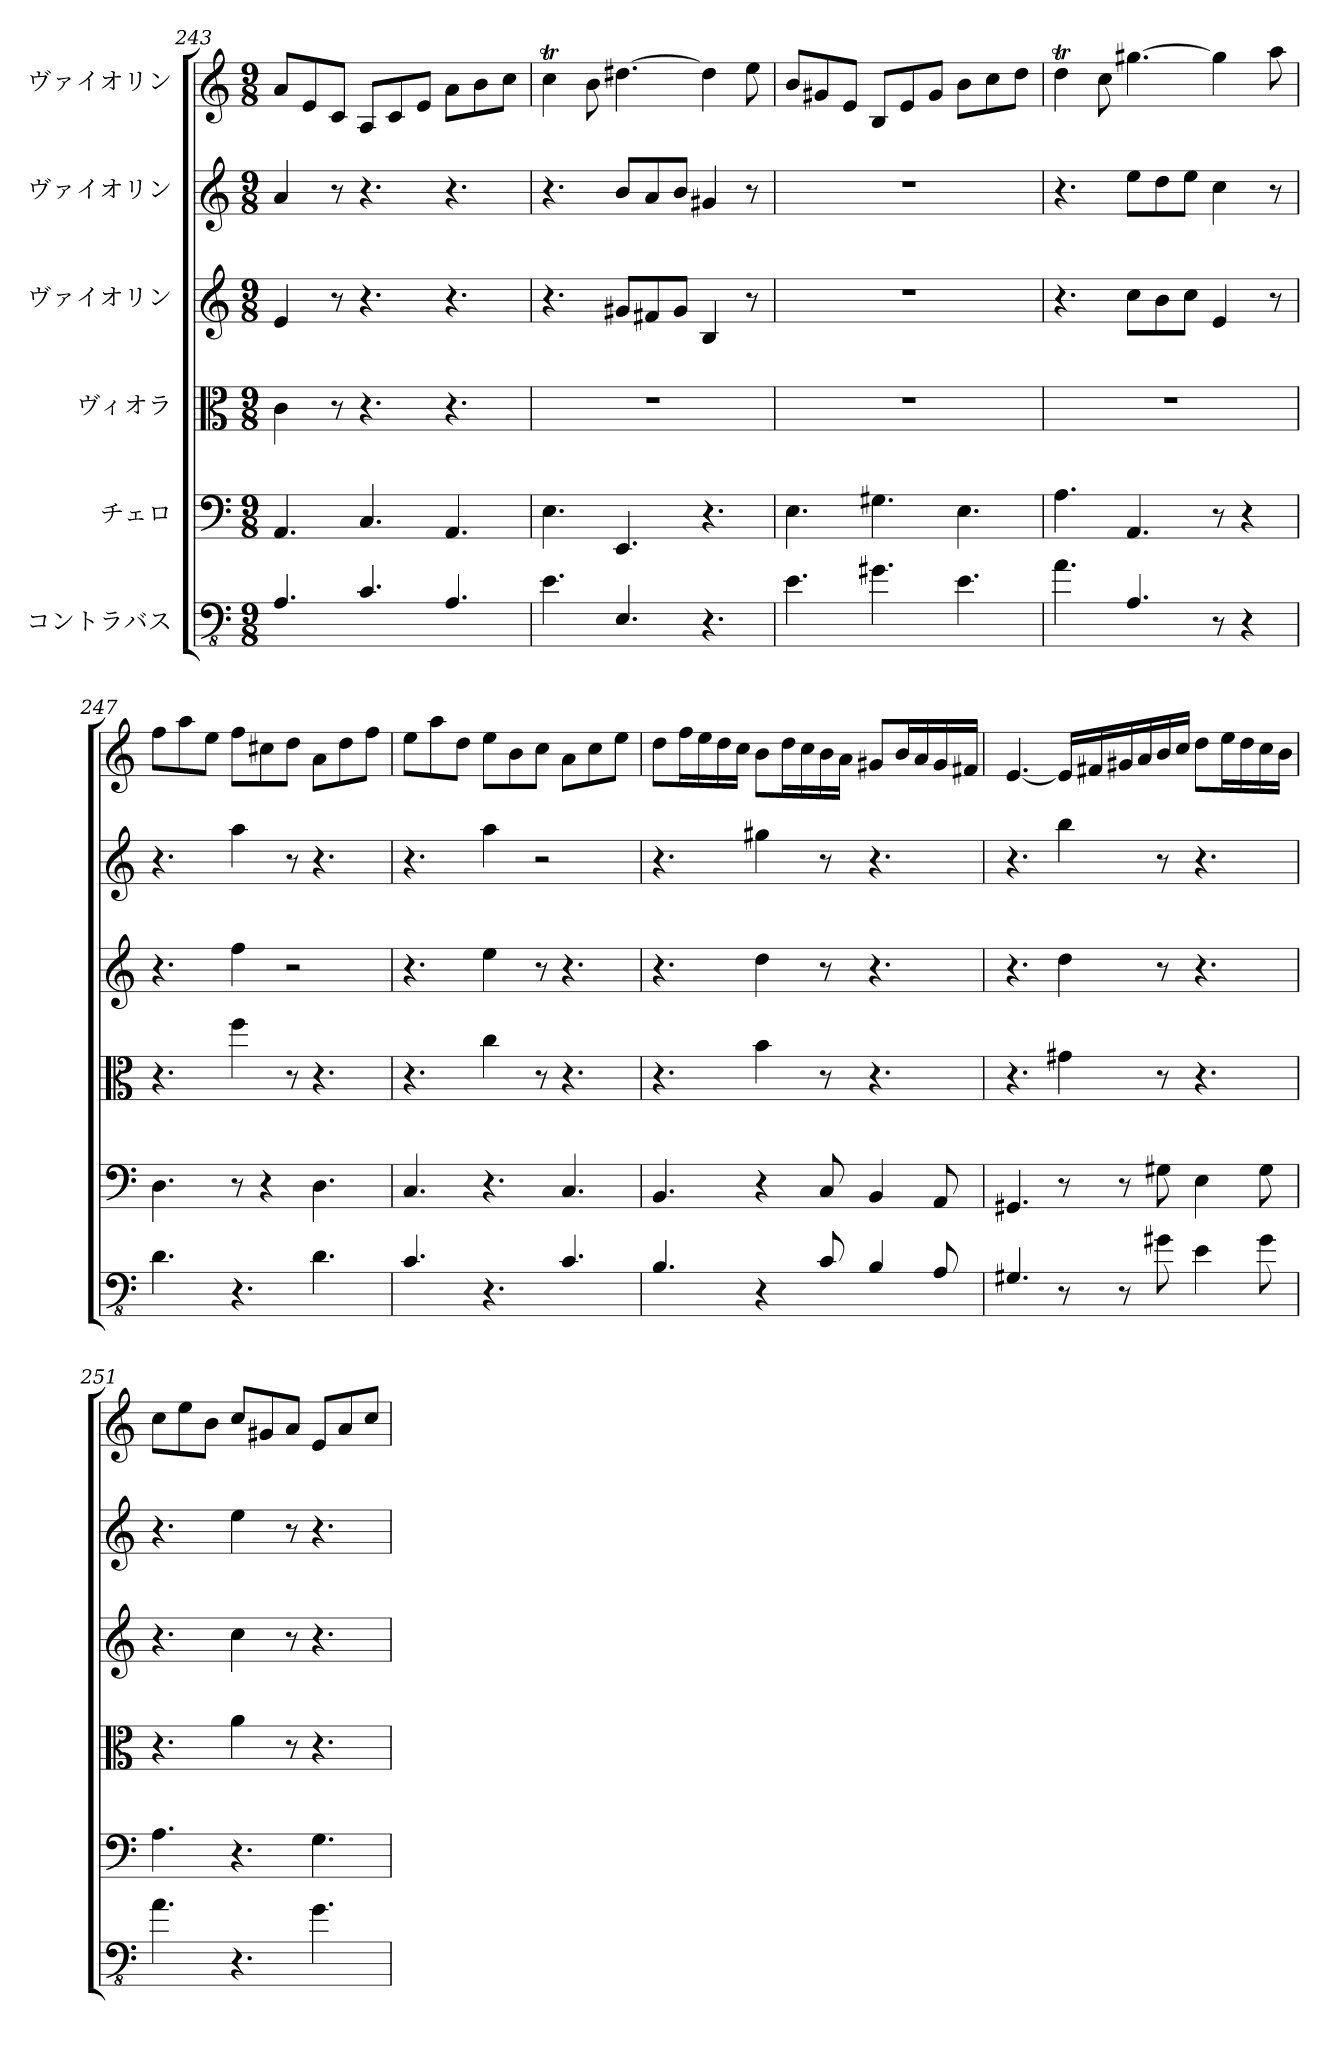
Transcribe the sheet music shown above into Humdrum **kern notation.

**kern	**kern	**kern	**kern	**kern	**kern
*part6	*part5	*part4	*part3	*part2	*part1
*staff6	*staff5	*staff4	*staff3	*staff2	*staff1
*I"コントラバス	*I"チェロ	*I"ヴィオラ	*I"ヴァイオリン	*I"ヴァイオリン	*I"ヴァイオリン
*clefFv4	*clefF4	*clefC3	*clefG2	*clefG2	*clefG2
*ITrd7c12	*	*	*	*	*
*k[]	*k[]	*k[]	*k[]	*k[]	*k[]
*M9/8	*M9/8	*M9/8	*M9/8	*M9/8	*M9/8
=243	=243	=243	=243	=243	=243
4.AAA/	4.AA/	4c\	4e/	4a/	8a/L
.	.	.	.	.	8e/
.	.	8r	8r	8r	8c/J
4.CC/	4.C/	4.r	4.r	4.r	8A/L
.	.	.	.	.	8c/
.	.	.	.	.	8e/J
4.AAA/	4.AA/	4.r	4.r	4.r	8a\L
.	.	.	.	.	8b\
.	.	.	.	.	8cc\J
=244	=244	=244	=244	=244	=244
4.EE\	4.E\	8%9r	4.r	4.r	4ccT\
.	.	.	.	.	8b\
4.EEE/	4.EE/	.	8g#X/L	8b/L	[4.dd#X\
.	.	.	8f#X/	8a/	.
.	.	.	8g#/J	8b/J	.
4.r	4.r	.	4B/	4g#X/	4dd#\]
.	.	.	8r	8r	8ee\
=245	=245	=245	=245	=245	=245
4.EE\	4.E\	8%9r	8%9r	8%9r	8b/L
.	.	.	.	.	8g#X/
.	.	.	.	.	8e/J
4.GG#X\	4.G#X\	.	.	.	8B/L
.	.	.	.	.	8e/
.	.	.	.	.	8g#/J
4.EE\	4.E\	.	.	.	8b\L
.	.	.	.	.	8cc\
.	.	.	.	.	8dd\J
!!LO:LB:g=z
=246	=246	=246	=246	=246	=246
4.AA\	4.A\	8%9r	4.r	4.r	4ddT\
.	.	.	.	.	8cc\
4.AAA/	4.AA/	.	8cc\L	8ee\L	[4.gg#X\
.	.	.	8b\	8dd\	.
.	.	.	8cc\J	8ee\J	.
8r	8r	.	4e/	4cc\	4gg#\]
4r	4r	.	.	.	.
.	.	.	8r	8r	8aa\
=247	=247	=247	=247	=247	=247
4.DD\	4.D\	4.r	4.r	4.r	8ff\L
.	.	.	.	.	8aa\
.	.	.	.	.	8ee\J
4.r	8r	4ff\	4ff\	4aa\	8ff\L
.	4r	.	.	.	8cc#X\
.	.	8r	2r	8r	8dd\J
4.DD\	4.D\	4.r	.	4.r	8a\L
.	.	.	.	.	8dd\
.	.	.	.	.	8ff\J
=248	=248	=248	=248	=248	=248
4.CC/	4.C/	4.r	4.r	4.r	8ee\L
.	.	.	.	.	8aa\
.	.	.	.	.	8dd\J
4.r	4.r	4cc\	4ee\	4aa\	8ee\L
.	.	.	.	.	8b\
.	.	8r	8r	2r	8cc\J
4.CC/	4.C/	4.r	4.r	.	8a\L
.	.	.	.	.	8cc\
.	.	.	.	.	8ee\J
=249	=249	=249	=249	=249	=249
4.BBB/	4.BB/	4.r	4.r	4.r	8dd\L
.	.	.	.	.	16ff\L
.	.	.	.	.	16ee\
.	.	.	.	.	16dd\
.	.	.	.	.	16cc\JJ
4r	4r	4b\	4dd\	4gg#X\	8b\L
.	.	.	.	.	16dd\L
.	.	.	.	.	16cc\
8CC/	8C/	8r	8r	8r	16b\
.	.	.	.	.	16a\JJ
4BBB/	4BB/	4.r	4.r	4.r	8g#X/L
.	.	.	.	.	16b/L
.	.	.	.	.	16a/
8AAA/	8AA/	.	.	.	16g#/
.	.	.	.	.	16f#X/JJ
!!LO:PB:g=z
=250	=250	=250	=250	=250	=250
4.GGG#X/	4.GG#X/	4.r	4.r	4.r	[4.e/
8r	8r	4g#X\	4dd\	4bb\	16e/LL]
.	.	.	.	.	16f#X/
8r	8r	.	.	.	16g#X/
.	.	.	.	.	16a/
8GG#X\	8G#X\	8r	8r	8r	16b/
.	.	.	.	.	16cc/JJ
4EE\	4E\	4.r	4.r	4.r	8dd\L
.	.	.	.	.	16ee\L
.	.	.	.	.	16dd\
8GG#\	8G#\	.	.	.	16cc\
.	.	.	.	.	16b\JJ
=251	=251	=251	=251	=251	=251
4.AA\	4.A\	4.r	4.r	4.r	8cc\L
.	.	.	.	.	8ee\
.	.	.	.	.	8b\J
4.r	4.r	4a\	4cc\	4ee\	8cc/L
.	.	.	.	.	8g#X/
.	.	8r	8r	8r	8a/J
4.GG\	4.G\	4.r	4.r	4.r	8e/L
.	.	.	.	.	8a/
.	.	.	.	.	8cc/J
=	=	=	=	=	=
*-	*-	*-	*-	*-	*-
